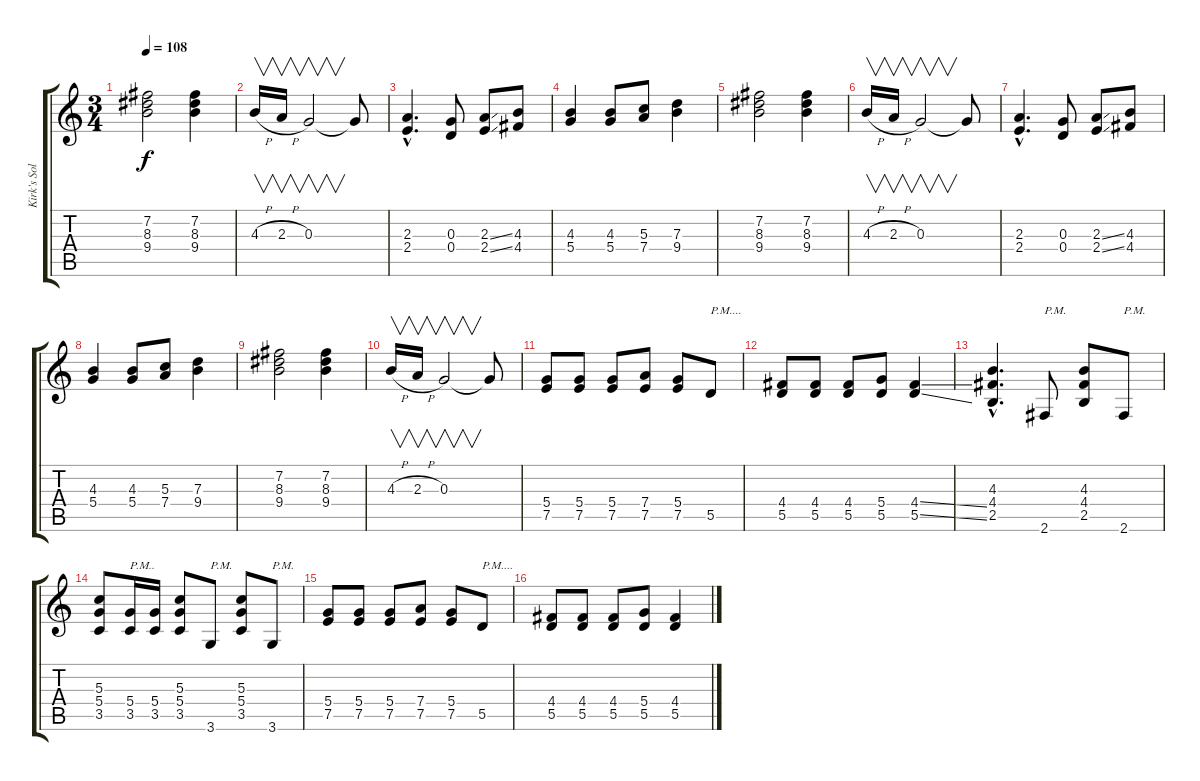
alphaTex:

\track ("Kirk's Solo" "Kirk's Sol") {instrument distortionguitar}
\staff {score tabs}
\tuning (E4 B3 G3 D3 A2 E2) {hide}
\ts (3 4)
\tempo 108
\clef g2
\ks c
(7.2 8.3 9.4).2{dy f} (7.2 8.3 9.4).4 |
4.3{h}.16{v} 2.3{h}.16{v} 0.3.2{v} 0.3{t}.8 |
(2.3{hac} 2.4{hac}).4{d} (0.3 0.4).8 (2.3{ss} 2.4{ss}).8 (4.3 4.4).8 |
(4.3 5.4).4 (4.3 5.4).8 (5.3 7.4).8 (7.3 9.4).4 |
(7.2 8.3 9.4).2 (7.2 8.3 9.4).4 |
4.3{h}.16{v} 2.3{h}.16{v} 0.3.2{v} 0.3{t}.8 |
(2.3{hac} 2.4{hac}).4{d} (0.3 0.4).8 (2.3{ss} 2.4{ss}).8 (4.3 4.4).8 |
(4.3 5.4).4 (4.3 5.4).8 (5.3 7.4).8 (7.3 9.4).4 |
(7.2 8.3 9.4).2 (7.2 8.3 9.4).4 |
4.3{h}.16{v} 2.3{h}.16{v} 0.3.2{v} 0.3{t}.8 |
(5.4 7.5).8 (5.4 7.5).8 (5.4 7.5).8 (7.4 7.5).8 (5.4 7.5).8 5.5.8{txt "P.M...."} |
(4.4 5.5).8 (4.4 5.5).8 (4.4 5.5).8 (5.4 5.5).8 (4.4{ss} 5.5{ss}).4 |
(4.3{hac} 4.4{hac} 2.5{hac}).4{d} 2.6.8{txt "P.M."} (4.3 4.4 2.5).8 2.6.8{txt "P.M."} |
(5.3 5.4 3.5).8 (5.4 3.5).16{txt "P.M.."} (5.4 3.5).16 (5.3 5.4 3.5).8 3.6.8{txt "P.M."} (5.3 5.4 3.5).8 3.6.8{txt "P.M."} |
(5.4 7.5).8 (5.4 7.5).8 (5.4 7.5).8 (7.4 7.5).8 (5.4 7.5).8 5.5.8{txt "P.M...."} |
(4.4 5.5).8 (4.4 5.5).8 (4.4 5.5).8 (5.4 5.5).8 (4.4{ss} 5.5{ss}).4
